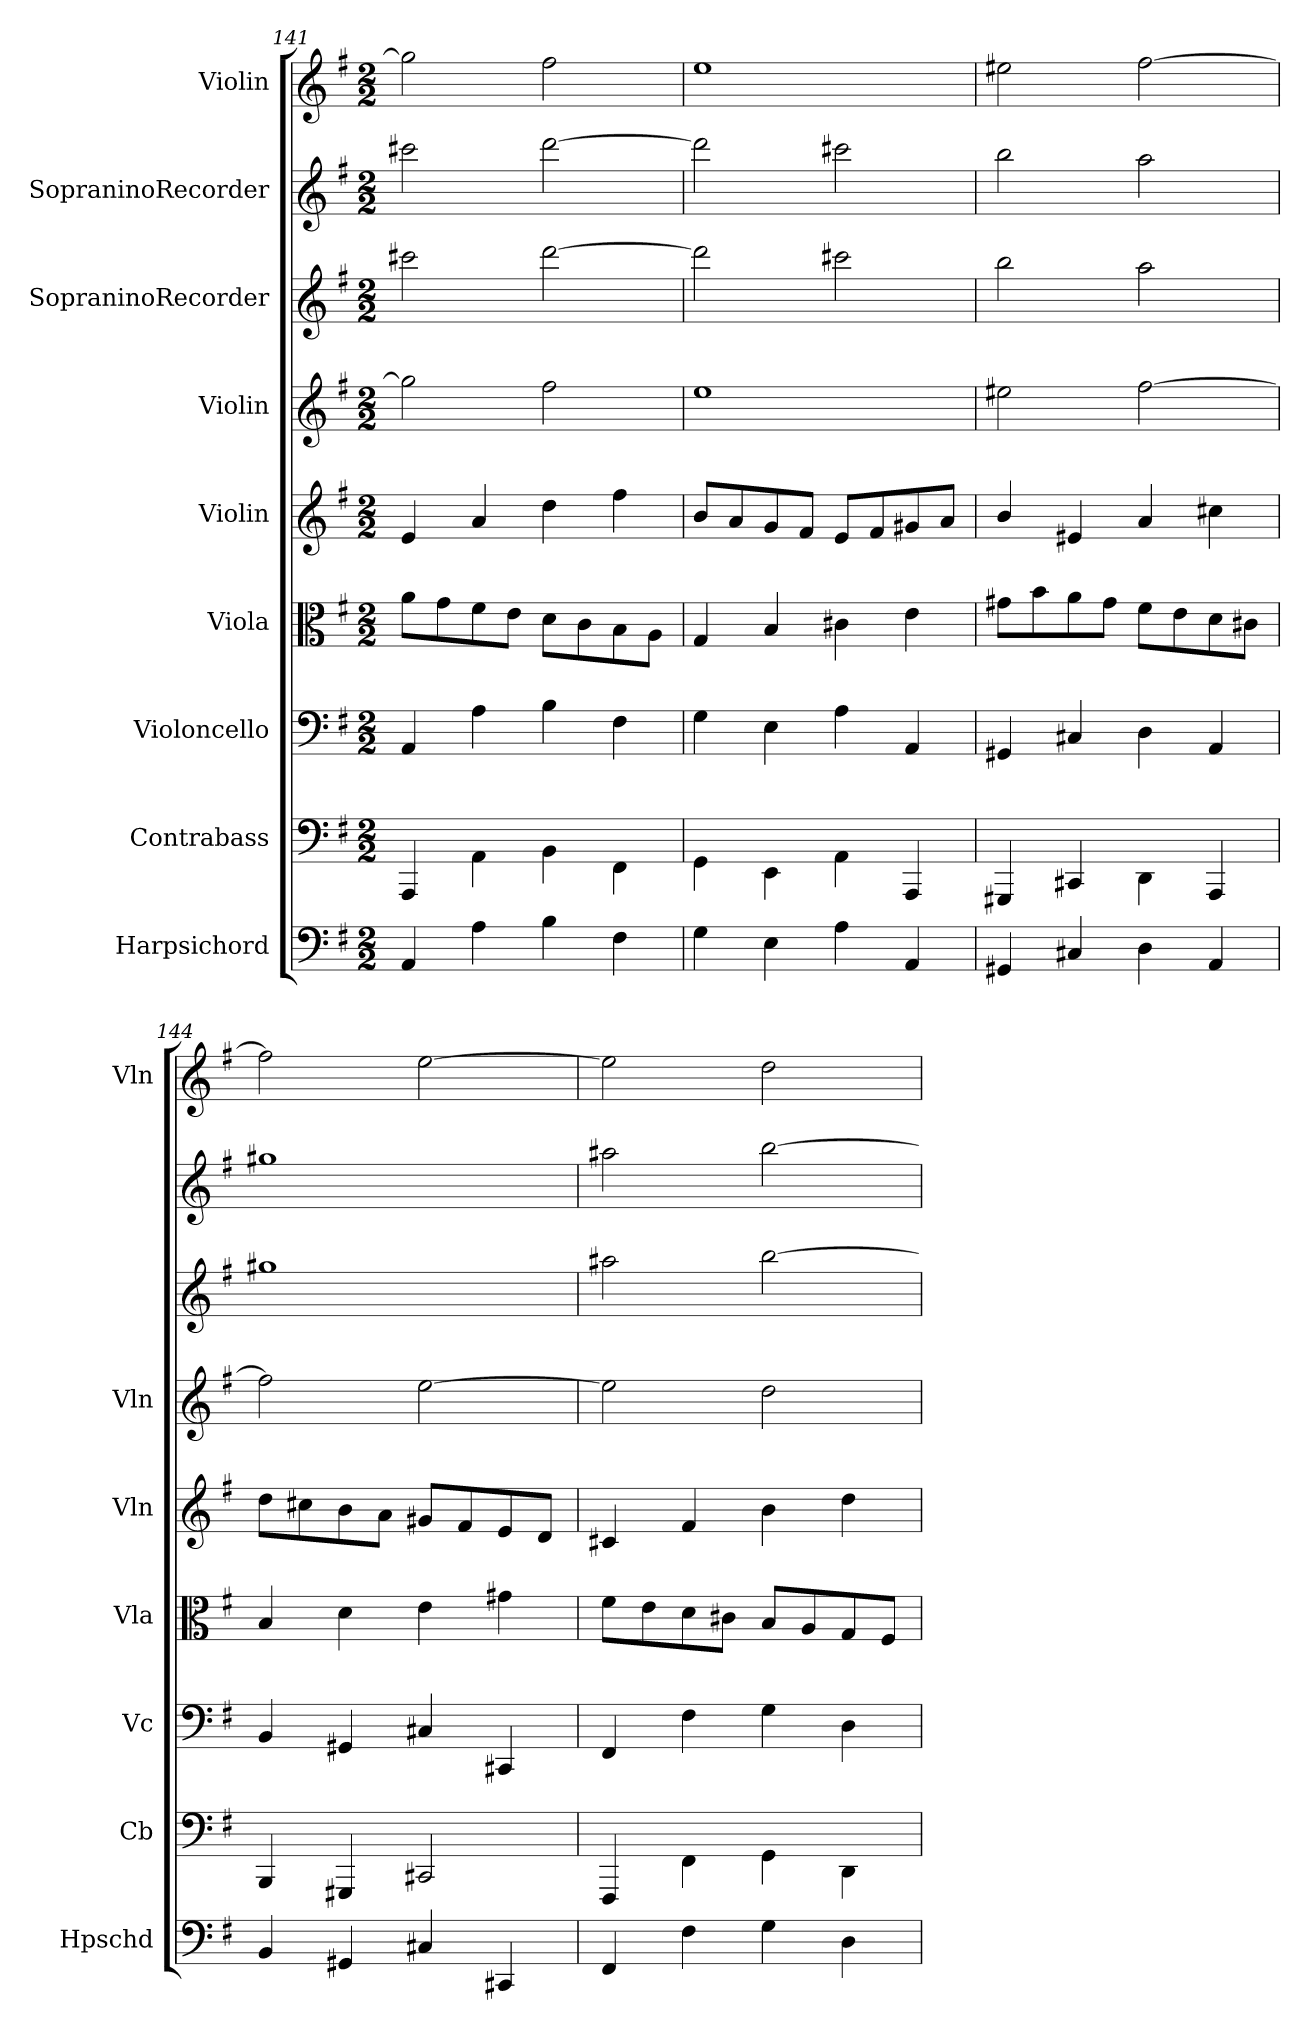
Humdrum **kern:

**kern	**kern	**kern	**kern	**kern	**kern	**kern	**kern	**kern
*part9	*part8	*part7	*part6	*part5	*part4	*part3	*part2	*part1
*staff9	*staff8	*staff7	*staff6	*staff5	*staff4	*staff3	*staff2	*staff1
*I"Harpsichord	*I"Contrabass	*I"Violoncello	*I"Viola	*I"Violin	*I"Violin	*I"SopraninoRecorder	*I"SopraninoRecorder	*I"Violin
*I'Hpschd	*I'Cb	*I'Vc	*I'Vla	*I'Vln	*I'Vln	*	*	*I'Vln
*clefF4	*clefF4	*clefF4	*clefC3	*clefG2	*clefG2	*clefG2	*clefG2	*clefG2
*k[f#]	*k[f#]	*k[f#]	*k[f#]	*k[f#]	*k[f#]	*k[f#]	*k[f#]	*k[f#]
*G:	*G:	*G:	*G:	*G:	*G:	*G:	*G:	*G:
*M2/2	*M2/2	*M2/2	*M2/2	*M2/2	*M2/2	*M2/2	*M2/2	*M2/2
=141	=141	=141	=141	=141	=141	=141	=141	=141
4AA/	4AAA/	4AA/	8a\L	4e/	2gg\]	2ccc#X\	2ccc#X\	2gg\]
.	.	.	8g\	.	.	.	.	.
4A\	4AA\	4A\	8f#\	4a/	.	.	.	.
.	.	.	8e\J	.	.	.	.	.
4B\	4BB\	4B\	8d\L	4dd\	2ff#\	[2ddd\	[2ddd\	2ff#\
.	.	.	8c\	.	.	.	.	.
4F#\	4FF#\	4F#\	8B\	4ff#\	.	.	.	.
.	.	.	8A\J	.	.	.	.	.
=142	=142	=142	=142	=142	=142	=142	=142	=142
4G\	4GG\	4G\	4G/	8b/L	1ee\	2ddd\]	2ddd\]	1ee\
.	.	.	.	8a/	.	.	.	.
4E\	4EE\	4E\	4B/	8g/	.	.	.	.
.	.	.	.	8f#/J	.	.	.	.
4A\	4AA\	4A\	4c#X\	8e/L	.	2ccc#X\	2ccc#X\	.
.	.	.	.	8f#/	.	.	.	.
4AA/	4AAA/	4AA/	4e\	8g#X/	.	.	.	.
.	.	.	.	8a/J	.	.	.	.
=143	=143	=143	=143	=143	=143	=143	=143	=143
4GG#X/	4GGG#X/	4GG#X/	8g#X\L	4b/	2ee#X\	2bb\	2bb\	2ee#X\
.	.	.	8b\	.	.	.	.	.
4C#X/	4CC#X/	4C#X/	8a\	4e#X/	.	.	.	.
.	.	.	8g#\J	.	.	.	.	.
4D\	4DD\	4D\	8f#\L	4a/	[2ff#\	2aa\	2aa\	[2ff#\
.	.	.	8e\	.	.	.	.	.
4AA/	4AAA/	4AA/	8d\	4cc#X\	.	.	.	.
.	.	.	8c#X\J	.	.	.	.	.
=144	=144	=144	=144	=144	=144	=144	=144	=144
4BB/	4BBB/	4BB/	4B/	8dd\L	2ff#\]	1gg#X\	1gg#X\	2ff#\]
.	.	.	.	8cc#X\	.	.	.	.
4GG#X/	4GGG#X/	4GG#X/	4d\	8b\	.	.	.	.
.	.	.	.	8a\J	.	.	.	.
4C#X/	2CC#X/	4C#X/	4e\	8g#X/L	[2ee\	.	.	[2ee\
.	.	.	.	8f#/	.	.	.	.
4CC#X/	.	4CC#X/	4g#X\	8e/	.	.	.	.
.	.	.	.	8d/J	.	.	.	.
=145	=145	=145	=145	=145	=145	=145	=145	=145
4FF#/	4FFF#/	4FF#/	8f#\L	4c#X/	2ee\]	2aa#X\	2aa#X\	2ee\]
.	.	.	8e\	.	.	.	.	.
4F#\	4FF#\	4F#\	8d\	4f#/	.	.	.	.
.	.	.	8c#X\J	.	.	.	.	.
4G\	4GG\	4G\	8B/L	4b\	2dd\	[2bb\	[2bb\	2dd\
.	.	.	8A/	.	.	.	.	.
4D\	4DD\	4D\	8G/	4dd\	.	.	.	.
.	.	.	8F#/J	.	.	.	.	.
=	=	=	=	=	=	=	=	=
*-	*-	*-	*-	*-	*-	*-	*-	*-
